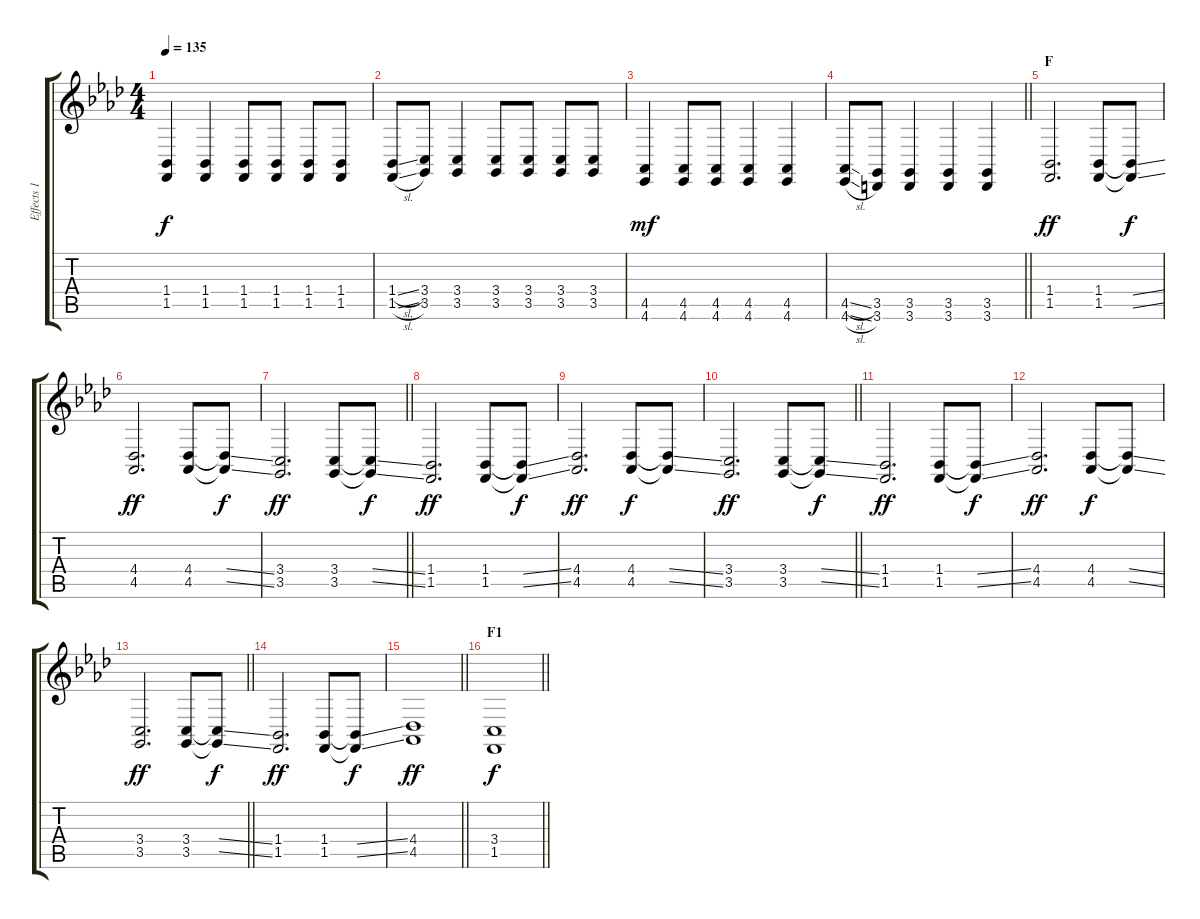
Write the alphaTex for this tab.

\track ("Effects 1" "Effects 1") {instrument lead2sawtooth}
\staff {score tabs}
\tuning (B3 Gb3 D3 A2 E2 B1) {hide}
\ts (4 4)
\tempo 135
\clef g2
\ks fminor
(1.4 1.5).4{dy f volume 13 instrument distortionguitar} (1.4 1.5).4 (1.4 1.5).8 (1.4 1.5).8 (1.4 1.5).8 (1.4 1.5).8 |
(1.4{sl} 1.5{sl}).8 (3.4 3.5).8 (3.4 3.5).4 (3.4 3.5).8 (3.4 3.5).8 (3.4 3.5).8 (3.4 3.5).8 |
(4.5 4.6).4{dy mf} (4.5 4.6).8 (4.5 4.6).8 (4.5 4.6).4 (4.5 4.6).4 |
\barLineRight lightlight
(4.5{sl} 4.6{sl}).8 (3.5 3.6).8 (3.5 3.6).4 (3.5 3.6).4 (3.5 3.6).4 |
\section ("" "F")
(1.4 1.5).2{d dy ff balance 8 instrument overdrivenguitar} (1.4 1.5).8 (1.4{ss t} 1.5{ss t}).8{dy f} |
(4.4 4.5).2{d dy ff} (4.4 4.5).8 (4.4{ss t} 4.5{ss t}).8{dy f} |
\barLineRight lightlight
(3.4 3.5).2{d dy ff} (3.4 3.5).8 (3.4{ss t} 3.5{ss t}).8{dy f} |
\section ("" "")
(1.4 1.5).2{d dy ff} (1.4 1.5).8 (1.4{ss t} 1.5{ss t}).8{dy f} |
(4.4 4.5).2{d dy ff} (4.4 4.5).8{dy f} (4.4{ss t} 4.5{ss t}).8 |
\barLineRight lightlight
(3.4 3.5).2{d dy ff} (3.4 3.5).8 (3.4{ss t} 3.5{ss t}).8{dy f} |
\section ("" "")
(1.4 1.5).2{d dy ff} (1.4 1.5).8 (1.4{ss t} 1.5{ss t}).8{dy f} |
(4.4 4.5).2{d dy ff} (4.4 4.5).8{dy f} (4.4{ss t} 4.5{ss t}).8 |
\barLineRight lightlight
(3.4 3.5).2{d dy ff} (3.4 3.5).8 (3.4{ss t} 3.5{ss t}).8{dy f} |
\section ("" "")
(1.4 1.5).2{d dy ff} (1.4 1.5).8 (1.4{ss t} 1.5{ss t}).8{dy f} |
\barLineRight lightlight
(4.4 4.5).1{dy ff} |
\section ("" "F1")
\barLineRight lightlight
(3.4 1.5).1{dy f}
